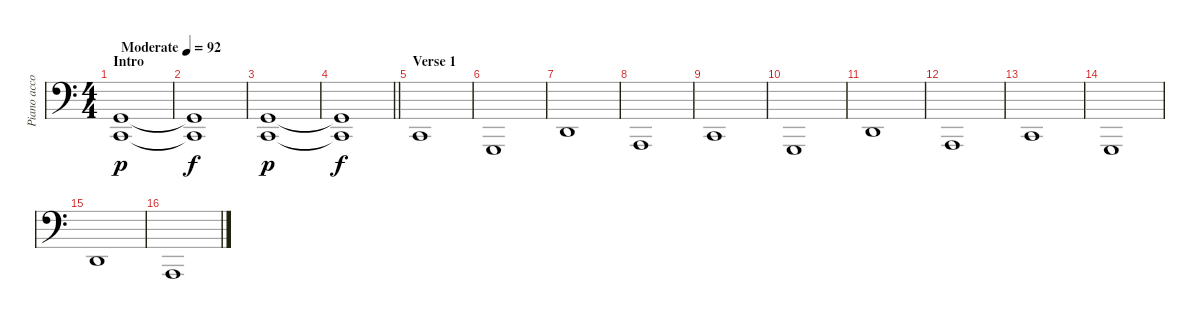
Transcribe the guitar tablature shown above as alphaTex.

\track ("Piano accompaniment, Left hand" "Piano acco") {instrument acousticgrandpiano}
\staff {score}
\tuning (C3 G2 D2 A1 E1 B0) {hide}
\ts (4 4)
\section ("" "Intro")
\tempo (92 "Moderate")
\clef f4
\ks c
(0.2 3.4).1{dy p instrument acousticgrandpiano} |
(0.2{t} 3.4{t}).1{dy f} |
(0.2 3.4).1{dy p} |
\barLineRight lightlight
(0.2{t} 3.4{t}).1{dy f} |
\section ("" "Verse 1")
3.4.1 |
3.5.1 |
0.3.1 |
0.4.1 |
3.4.1 |
3.5.1 |
0.3.1 |
0.4.1 |
3.4.1 |
3.5.1 |
0.3.1 |
0.4.1
